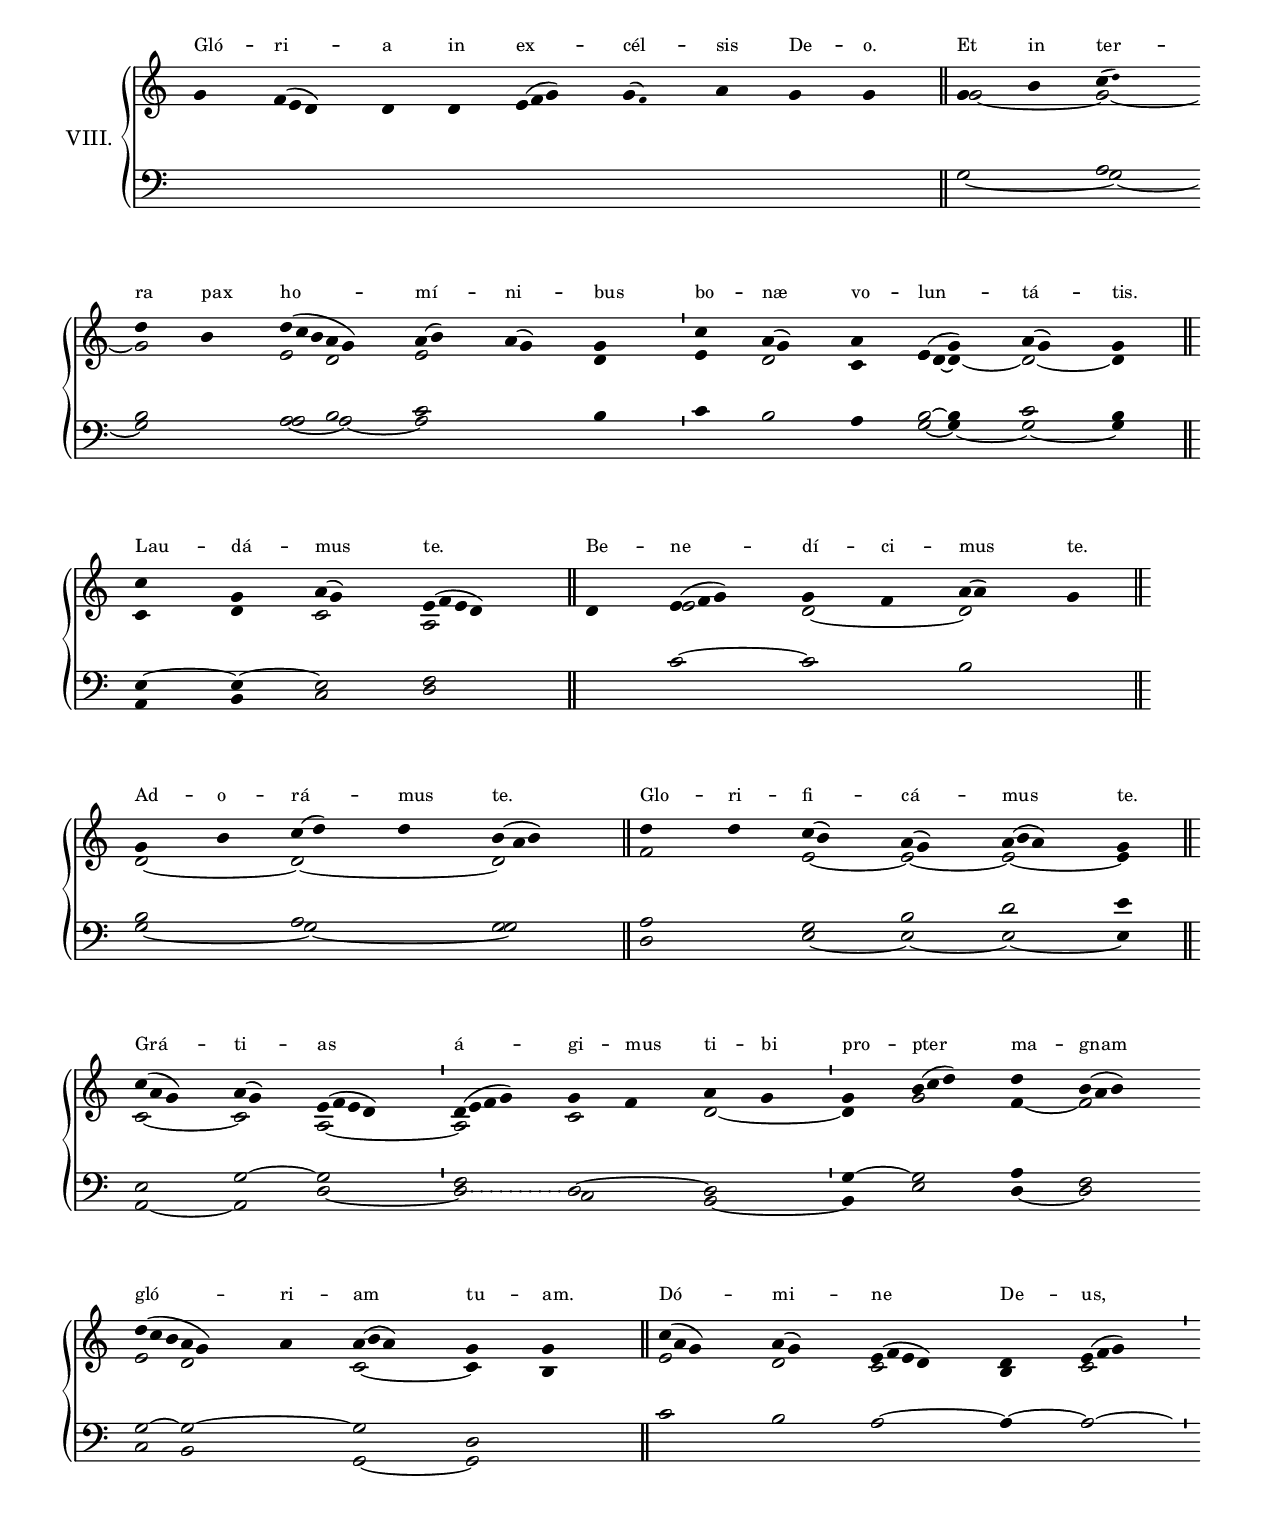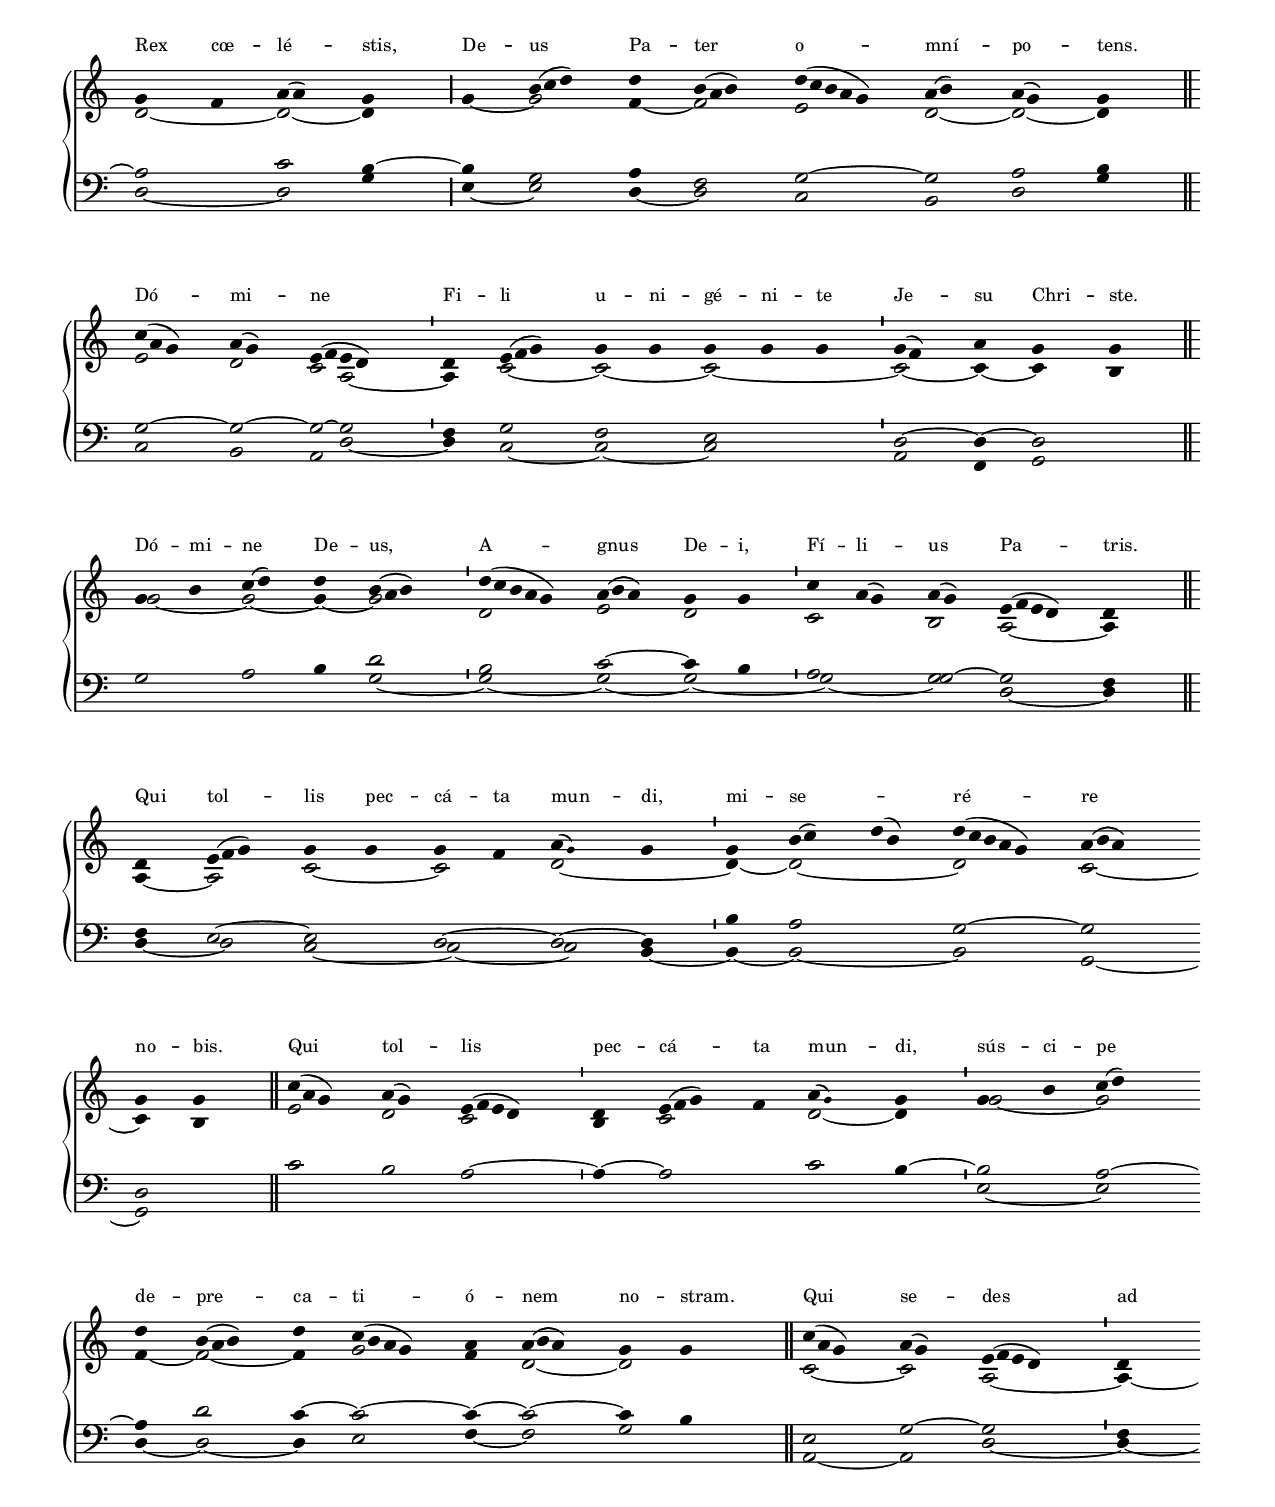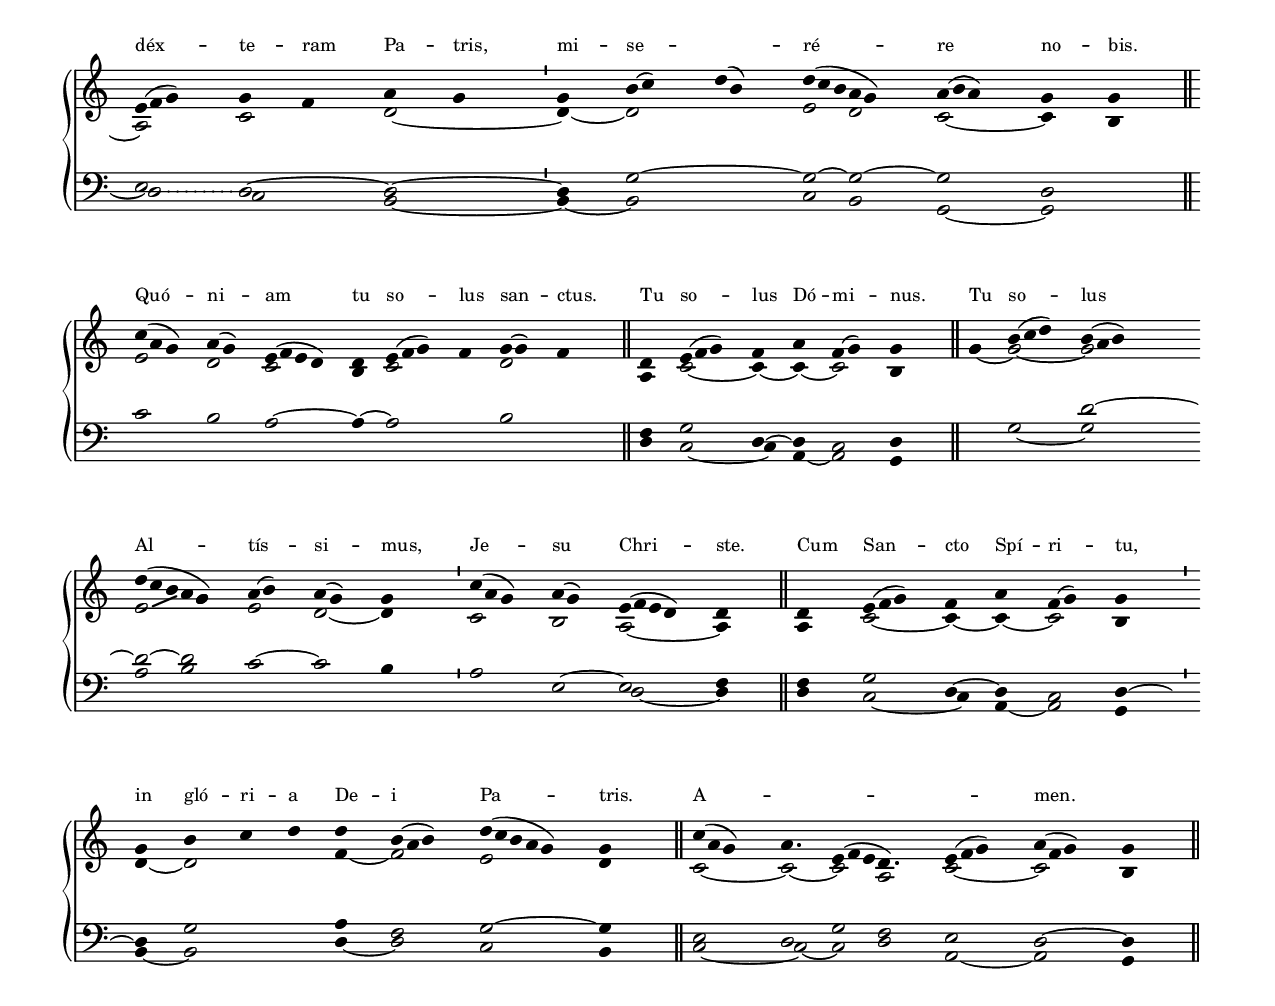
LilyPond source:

\version "2.18"
\include "gregorian.ly"
\include "noh2.ily"

%Page reference: page v.30
%(volume.page)

global = {
 \key g \mixolydian
 \cadenzaOn 
 \override Glissando #'thickness = #2.0
}

chantText = \lyricmode {
Gló -- ri -- a in ex -- cél -- sis De -- o. 
Et in ter -- ra pax ho -- mí -- ni -- bus bo -- næ vo -- lun -- tá -- tis. 
Lau -- dá -- mus te. 
Be -- ne -- dí -- ci -- mus te. 
Ad -- o -- rá -- mus te. 
Glo -- ri -- fi -- cá -- mus te. 
Grá -- ti -- as á -- gi -- mus ti -- bi pro -- pter ma -- gnam gló -- ri -- am tu -- am. 
Dó -- mi -- ne De -- us, Rex cœ -- lé -- stis, 
De -- us Pa -- ter o -- mní -- po -- tens. 
Dó -- mi -- ne Fi -- li u -- ni -- gé -- ni -- te Je -- su Chri -- ste. 
Dó -- mi -- ne De -- us, A -- gnus De -- i, Fí -- li -- us Pa -- tris. 
Qui tol -- lis pec -- cá -- ta mun -- di, mi -- se -- _ ré -- re no -- bis. 
Qui tol -- lis pec -- cá -- ta mun -- di, sús -- ci -- pe de -- pre -- ca -- ti -- ó -- nem no -- stram. 
Qui se -- des ad déx -- te -- ram Pa -- tris, mi -- se -- _ ré -- re no -- bis. 
Quó -- ni -- am tu so -- lus san -- ctus. 
Tu so -- lus Dó -- mi -- nus. 
Tu so -- lus Al -- tís -- si -- mus, Je -- su Chri -- ste. 
Cum San -- cto Spí -- ri -- tu, in gló -- ri -- a De -- i Pa -- tris. 
A -- _ _ _ men. }

chantMusic = {
\tieDown   g'4 f'4 ( e'4 d'4) d'4 d'4 e'4 ( f'4 g'4) g'4 ( \once \tweak #'font-size #-4 f' ) a'4 g'4 g'4 \finalis
 g'4 b'4 c''4 ( \once \tweak #'font-size #-4 d'' ) \forceBreak
 d''4 b'4 d''4 ( c''4 b'4 a'4 g'4) a'4 ( b'4) a'4 ( g'4) g'4 \divisioMinima
 c''4 a'4 ( g'4) a'4 e'4 ( d'4 g'4) a'4 ( g'4) g'4 \finalis
 \forceBreak
 c''4 g'4 a'4 ( g'4) e'4 ( f'4 e'4 d'4) \finalis
 d'4 e'4 ( f'4 g'4) g'4 f'4 a'4 ( a'4) g'4 \finalis
 \forceBreak
 g'4 b'4 c''4 ( d''4) d''4 b'4 ( a'4 b'4) \finalis
 d''4 d''4 c''4 ( b'4) a'4 ( g'4) a'4 ( b'4 a'4) g'4 \finalis
 \forceBreak
 c''4 ( a'4 g'4) a'4 ( g'4) e'4 ( f'4 e'4 d'4) \divisioMinima
 d'4 ( e'4 f'4 g'4) g'4 f'4 a'4 g'4 \divisioMinima
 g'4 b'4 ( c''4 d''4) d''4 b'4 ( a'4 b'4) \forceBreak
 d''4 ( c''4 b'4 a'4 g'4) a'4 a'4 ( b'4 a'4) g'4 g'4 \finalis
 c''4 ( a'4 g'4) a'4 ( g'4) e'4 ( f'4 e'4 d'4) d'4 e'4 ( f'4 g'4) \divisioMinima
 \forceBreak
 g'4 f'4 a'4 ( a'4) g'4 \divisioMaior
 g'4 b'4 ( c''4 d''4) d''4 b'4 ( a'4 b'4) d''4 ( c''4 b'4 a'4 g'4) a'4 ( b'4) a'4 ( g'4) g'4 \finalis
 \forceBreak
 c''4 ( a'4 g'4) a'4 ( g'4) e'4 ( f'4 e'4 d'4) \divisioMinima
 d'4 e'4 ( f'4 g'4) g'4 g'4 g'4 g'4 g'4 \divisioMinima
 g'4 ( f'4) a'4 g'4 g'4 \finalis
 \forceBreak
 g'4 b'4 c''4 ( d''4) d''4 b'4 ( a'4 b'4) \divisioMinima
 d''4 ( c''4 b'4 a'4 g'4) a'4 ( b'4 a'4) g'4 g'4 \divisioMinima
 c''4 a'4 ( g'4) a'4 ( g'4) e'4 ( f'4 e'4 d'4) d'4 \finalis
 \forceBreak
 d'4 e'4 ( f'4 g'4) g'4 g'4 g'4 f'4 a'4 ( \once \tweak #'font-size #-4 g' ) g'4 \divisioMinima
 g'4 b'4 ( c''4) d''4 ( b'4) d''4 ( c''4 b'4 a'4 g'4) a'4 ( b'4 a'4) \forceBreak
 g'4 g'4 \finalis
 c''4 ( a'4 g'4) a'4 ( g'4) e'4 ( f'4 e'4 d'4) \divisioMinima
 d'4 e'4 ( f'4 g'4) f'4 a'4 ( \once \tweak #'font-size #-4 g' ) g'4 \divisioMinima
 g'4 b'4 c''4 ( d''4) \forceBreak
 d''4 b'4 ( a'4 b'4) d''4 c''4 ( b'4 a'4 g'4) a'4 a'4 ( b'4 a'4) g'4 g'4 \finalis
 c''4 ( a'4 g'4) a'4 ( g'4) e'4 ( f'4 e'4 d'4) \divisioMinima
 d'4 \forceBreak
 e'4 ( f'4 g'4) g'4 f'4 a'4 g'4 \divisioMinima
 g'4 b'4 ( c''4) d''4 ( b'4) d''4 ( c''4 b'4 a'4 g'4) a'4 ( b'4 a'4) g'4 g'4 \finalis
 \forceBreak
 c''4 ( a'4 g'4) a'4 ( g'4)
 e'4 ( f'4 e'4 d'4) d'4 e'4 ( f'4 g'4) f'4 g'4 ( g'4) f'4 \finalis
 d'4 e'4 ( f'4 g'4) f'4 a'4 f'4 ( g'4) g'4 \finalis
 g'4 b'4 ( c''4 d''4) b'4 ( a'4 b'4) \forceBreak
 d''4 ( c''4 b'4 a'4 g'4) a'4 ( b'4) a'4 ( g'4) g'4 \divisioMinima
 c''4 ( a'4 g'4) a'4 ( g'4) e'4 ( f'4 e'4 d'4) d'4 \finalis
 d'4 e'4 ( f'4 g'4) f'4 a'4 f'4 ( g'4) g'4 \divisioMinima
 \forceBreak
 g'4 b'4 c''4 d''4 d''4 b'4 ( a'4 b'4) d''4 ( c''4 b'4 a'4 g'4) g'4 \finalis
 c''4 ( a'4 g'4) a'4. e'4 ( f'4 e'4 d'4.) e'4 ( f'4 g'4) a'4 ( f'4 g'4) g'4 \finalis

}

altoMusic = {
r2*14/2 \finalis
g'2 ~ g'2 ~ g'2 e'2*3/2 d'2 e'2*4/2 d'4 \divisioMinima
e'4 d'2 c'4 e'4 d'4 ~ d'4 ~ d'2 ~ d'4 \finalis
c'4 d'4 c'2 a2*4/2 \finalis
r4 e'2*3/2 d'2 ~ d'2*3/2 \finalis
d'2 ~ d'2*3/2 ~ d'2*3/2 \finalis
f'2 e'2 ~ e'2 ~ e'2*3/2 ~ e'4 \finalis
c'2*3/2 ~ c'2 a2*4/2 ~ \divisioMinima
a2*4/2 c'2 d'2 ~ \divisioMinima
d'4 g'2*3/2 f'4 ~ f'2*3/2 e'2*3/2 d'2*3/2 c'2*3/2 ~ c'4 b4 \finalis
e'2*3/2 d'2 c'2*4/2 b4 c'2*3/2 \divisioMinima
d'2 ~ d'2 ~ d'4 \divisioMaior
g'4 ~ g'2*3/2 f'4 ~ f'2*3/2 e'2*5/2 d'2 ~ d'2 ~ d'4 \finalis
e'2*3/2 d'2 c'2 a2 ~ \divisioMinima
a4 c'2*3/2 ~ c'2 ~ c'2*3/2 ~ \divisioMinima
c'2 ~ c'4 ~ c'4 b4 \finalis
g'2 ~ g'2 ~ g'4 ~ g'2*3/2 \divisioMinima
d'2*5/2 e'2*3/2 d'2 \divisioMinima
c'2*3/2 b2 a2*4/2 ~ a4 \finalis
a4 ~ a2*3/2 c'2 ~ c'2 d'2*3/2 ~ \divisioMinima
d'4 ~ d'2*4/2 ~ d'2*5/2 c'2*3/2 ~ c'4 b4 \finalis
e'2*3/2 d'2 c'2*4/2 \divisioMinima
b4 c'2*4/2 d'2 ~ d'4 \divisioMinima
g'2 ~ g'2 f'4 ~ f'2*3/2 ~ f'4 g'2*4/2 f'4 d'2*3/2 ~ d'2 \finalis
c'2*3/2 ~ c'2 a2*4/2 ~ \divisioMinima
a4 ~ a2*3/2 c'2 d'2 ~ \divisioMinima
d'4 ~ d'2*4/2 e'2*3/2 d'2 c'2*3/2 ~ c'4 b4 \finalis
e'2*3/2 d'2 c'2*4/2 b4 c'2*4/2 d'2*3/2 \finalis
a4 c'2*3/2 ~ c'4 ~ c'4 ~ c'2 b4 \finalis
g'4 ~ g'2*3/2 ~ g'2*3/2 e'2*3/2 -\tweak Glissando.Y-offset #-0.8 \glissando a'4 g'4 e'2 d'2 ~ d'4 \divisioMinima
c'2*3/2 b2 a2*4/2 ~ a4 \finalis
a4 c'2*3/2 ~ c'4 ~ c'4 ~ c'2 b4 \divisioMinima
d'4 ~ d'2*3/2 f'4 ~ f'2*3/2 e'2*5/2 d'4 \finalis
c'2*3/2 ~ c'2*3/4 ~ c'2*3/2 a2*3/4 c'2*3/2 ~ c'2*3/2 b4 \finalis
}

tenorMusic = {
r2*14/2 \finalis
r2 a2 b2 \shiftRight a2*3/2 b2 c'2*4/2 b4 \divisioMinima
c'4 b2 a4 b2 ~ b4 c'2 b4 \finalis
e4 ~ e4 ~ e2 f2*4/2 \finalis
r4 c'2*3/2 ~ c'2 b2*3/2 \finalis
b2 a2*3/2 g2*3/2 \finalis
a2 g2 b2 d'2*3/2 e'4 \finalis
e2*3/2 g2 ~ g2*4/2 \divisioMinima
f2*4/2 d2 ~ d2 \divisioMinima
g4 ~ g2*3/2 a4 f2*3/2 g2*3/2 ~ g2*3/2 ~ g2*3/2 d2 \finalis
c'2*3/2 b2 a2*4/2 ~ a4 ~ a2*3/2 ~ \divisioMinima
a2 c'2 b4 ~ \divisioMaior
b4 g2*3/2 a4 f2*3/2 g2*5/2 ~ g2 a2 b4 \finalis
g2*3/2 ~ g2 ~ g2 ~ g2 \divisioMinima
f4 g2*3/2 f2 e2*3/2 \divisioMinima
d2 ~ d4 ~ d2 \finalis
g2 a2 b4 d'2*3/2 \divisioMinima
b2*5/2 c'2*3/2 ~ c'4 b4 \divisioMinima
a2*3/2 \shiftRight g2 ~ g2*4/2 f4 \finalis
f4 e2*3/2 ~ e2 d2 ~ d2 ~ d4 \divisioMinima
b4 a2*4/2 g2*5/2 ~ g2*3/2 d2 \finalis
c'2*3/2 b2 a2*4/2 ~ \divisioMinima
a4 ~ a2*4/2 c'2 b4 ~ \divisioMinima
b2 a2 ~ a4 d'2*3/2 c'4 ~ c'2*4/2 ~ c'4 ~ c'2*3/2 ~ c'4 b4 \finalis
e2*3/2 g2 ~ g2*4/2 \divisioMinima
f4 e2*3/2 d2 ~ d2 ~ \divisioMinima
d4 g2*4/2 ~ g2*3/2 ~ g2 ~ g2*3/2 d2 \finalis
c'2*3/2 b2 a2*4/2 ~ a4 ~ a2*4/2 b2*3/2 \finalis
f4 g2*3/2 d4 ~ d4 c2 d4 \finalis
r2*4/2 d'2*3/2 ~ d'2*3/2 ~ d'2 c'2 ~ c'2 b4 \divisioMinima
a2*3/2 e2 ~ e2*4/2 f4 \finalis
f4 g2*3/2 d4 ~ d4 c2 d4 ~ \divisioMinima
d4 g2*3/2 a4 f2*3/2 g2*5/2 ~ g4 \finalis
e2*3/2 d2*3/4 g2*3/2 f2*3/4 e2*3/2 d2*3/2 ~ d4 \finalis
}

bassMusic = {
r2*14/2 \finalis
g2 ~ g2 ~ g2 a2*3/2 ~ a2 ~ a2*4/2 r4 \divisioMinima
r2*4/2 g2 ~ g4 ~ g2 ~ g4 \finalis
a,4 b,4 c2 d2*4/2 \finalis
r4 r2*8/2 \finalis
g2 ~ g2*3/2 ~ \shiftRight g2*3/2 \finalis
d2 e2 ~ e2 ~ e2*3/2 ~ e4 \finalis
a,2*3/2 ~ a,2 d2*4/2 ~ \divisioMinima
d2*4/2 c2 b,2 ~ \divisioMinima
b,4 e2*3/2 d4 ~ d2*3/2 c2*3/2 b,2*3/2 g,2*3/2 ~ g,2 \finalis
r2*13/2 \divisioMinima
d2 ~ d2 g4 \divisioMaior
e4 ~ e2*3/2 d4 ~ d2*3/2 c2*5/2 b,2 d2 g4 \finalis
c2*3/2 b,2 a,2 d2 ~ \divisioMinima
d4 c2*3/2 ~ c2 ~ c2*3/2 \divisioMinima
a,2 f,4 g,2 \finalis
r2*5/2 g2*3/2 ~ \divisioMinima
g2*5/2 ~ g2*3/2 ~ g2 ~ \divisioMinima
g2*3/2 ~ g2 d2*4/2 ~ d4 \finalis
d4 ~ d2*3/2 c2 ~ c2 ~ c2 b,4 ~ \divisioMinima
b,4 ~ b,2*4/2 ~ b,2*5/2 g,2*3/2 ~ g,2 \finalis
r2*9/2 \divisioMinima
r2*8/2 \divisioMinima
e2 ~ e2 d4 ~ d2*3/2 ~ d4 e2*4/2 f4 ~ f2*3/2 g2 \finalis
a,2*3/2 ~ a,2 d2*4/2 ~ \divisioMinima
d4 ~ d2*3/2 c2 b,2 ~ \divisioMinima
b,4 ~ b,2*4/2 c2*3/2 b,2 g,2*3/2 ~ g,2 \finalis
r2*17/2 \finalis
d4 c2*3/2 ~ c4 a,4 ~ a,2 g,4 \finalis
r4 g2*3/2 ~ g2*3/2 a2*3/2 b2 r2*5/2 \divisioMinima
r2*5/2 d2*4/2 ~ d4 \finalis
d4 c2*3/2 ~ c4 a,4 ~ a,2 g,4 \divisioMinima
b,4 ~ b,2*3/2 d4 ~ d2*3/2 c2*5/2 b,4 \finalis
c2*3/2 ~ c2*3/4 ~ c2*3/2 d2*3/4 a,2*3/2 ~ a,2*3/2 g,4 \finalis
}

voiceLines = {
\voiceLineStyle


s2*84/2
\allowVoiceLineBreak
\voiceLine "down" "down" d2*4/2 d2*1/2


s2*181/2
\allowVoiceLineBreak
\voiceLine "down" "down" d2*3/2 d2*1/2


}

\score{
  <<
    \new Lyrics
    \new GrandStaff <<
      \set GrandStaff.autoBeaming = ##f
      \set GrandStaff.instrumentName = \markup \center-column {
        "VIII."
      }
      \new Staff = up <<
        \new Voice = "chant" {
          \voiceOne \global \chantMusic
        }
        \new Voice {
          \voiceTwo \global \altoMusic
        }
      >>

      \new Staff = down <<
        \clef bass
        \new Voice {
          \voiceOne \global \tenorMusic
        }
        \new Voice {
          \voiceTwo \global \bassMusic
        }
	\new Voice {
        \voiceThree \global \voiceLines
        }
      >>
    >>
    \context Lyrics {
      \lyricsto chant {
      \chantText
    }
    }
  >>
}
